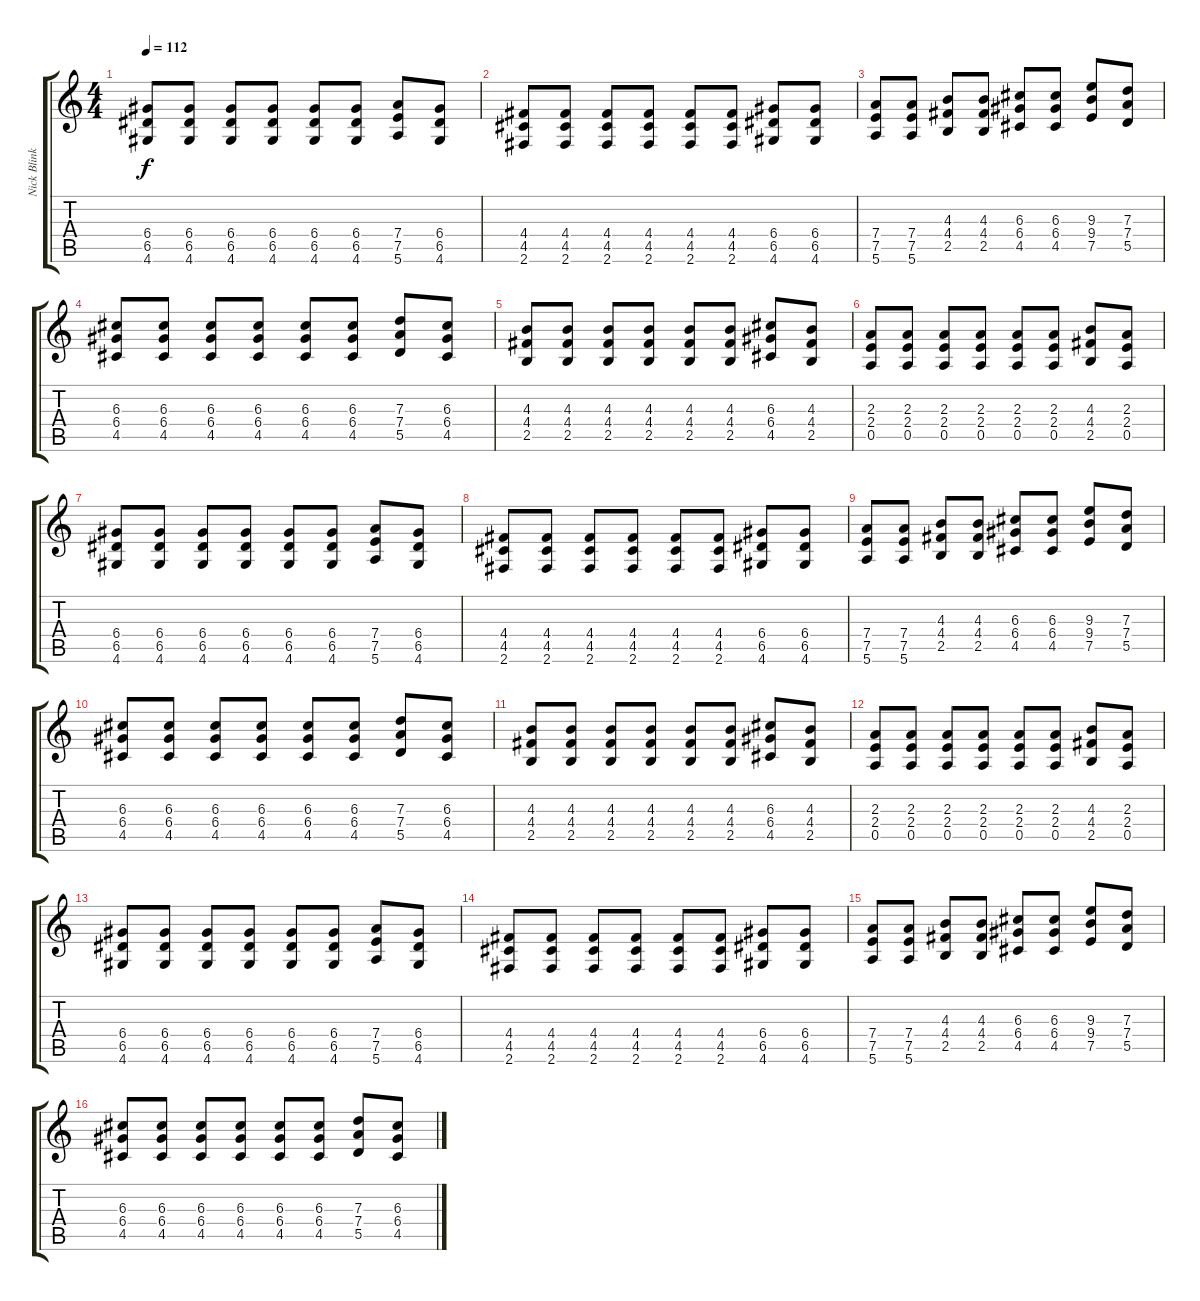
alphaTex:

\track ("Nick Blinko (Guitar)" "Nick Blink") {instrument overdrivenguitar}
\staff {score tabs}
\tuning (E4 B3 G3 D3 A2 E2) {hide}
\ts (4 4)
\tempo 112
\clef g2
\ks c
(6.4 6.5 4.6).8{dy f} (6.4 6.5 4.6).8 (6.4 6.5 4.6).8 (6.4 6.5 4.6).8 (6.4 6.5 4.6).8 (6.4 6.5 4.6).8 (7.4 7.5 5.6).8 (6.4 6.5 4.6).8 |
(4.4 4.5 2.6).8 (4.4 4.5 2.6).8 (4.4 4.5 2.6).8 (4.4 4.5 2.6).8 (4.4 4.5 2.6).8 (4.4 4.5 2.6).8 (6.4 6.5 4.6).8 (6.4 6.5 4.6).8 |
(7.4 7.5 5.6).8 (7.4 7.5 5.6).8 (4.3 4.4 2.5).8 (4.3 4.4 2.5).8 (6.3 6.4 4.5).8 (6.3 6.4 4.5).8 (9.3 9.4 7.5).8 (7.3 7.4 5.5).8 |
(6.3 6.4 4.5).8 (6.3 6.4 4.5).8 (6.3 6.4 4.5).8 (6.3 6.4 4.5).8 (6.3 6.4 4.5).8 (6.3 6.4 4.5).8 (7.3 7.4 5.5).8 (6.3 6.4 4.5).8 |
(4.3 4.4 2.5).8 (4.3 4.4 2.5).8 (4.3 4.4 2.5).8 (4.3 4.4 2.5).8 (4.3 4.4 2.5).8 (4.3 4.4 2.5).8 (6.3 6.4 4.5).8 (4.3 4.4 2.5).8 |
(2.3 2.4 0.5).8 (2.3 2.4 0.5).8 (2.3 2.4 0.5).8 (2.3 2.4 0.5).8 (2.3 2.4 0.5).8 (2.3 2.4 0.5).8 (4.3 4.4 2.5).8 (2.3 2.4 0.5).8 |
(6.4 6.5 4.6).8 (6.4 6.5 4.6).8 (6.4 6.5 4.6).8 (6.4 6.5 4.6).8 (6.4 6.5 4.6).8 (6.4 6.5 4.6).8 (7.4 7.5 5.6).8 (6.4 6.5 4.6).8 |
(4.4 4.5 2.6).8 (4.4 4.5 2.6).8 (4.4 4.5 2.6).8 (4.4 4.5 2.6).8 (4.4 4.5 2.6).8 (4.4 4.5 2.6).8 (6.4 6.5 4.6).8 (6.4 6.5 4.6).8 |
(7.4 7.5 5.6).8 (7.4 7.5 5.6).8 (4.3 4.4 2.5).8 (4.3 4.4 2.5).8 (6.3 6.4 4.5).8 (6.3 6.4 4.5).8 (9.3 9.4 7.5).8 (7.3 7.4 5.5).8 |
(6.3 6.4 4.5).8 (6.3 6.4 4.5).8 (6.3 6.4 4.5).8 (6.3 6.4 4.5).8 (6.3 6.4 4.5).8 (6.3 6.4 4.5).8 (7.3 7.4 5.5).8 (6.3 6.4 4.5).8 |
(4.3 4.4 2.5).8 (4.3 4.4 2.5).8 (4.3 4.4 2.5).8 (4.3 4.4 2.5).8 (4.3 4.4 2.5).8 (4.3 4.4 2.5).8 (6.3 6.4 4.5).8 (4.3 4.4 2.5).8 |
(2.3 2.4 0.5).8 (2.3 2.4 0.5).8 (2.3 2.4 0.5).8 (2.3 2.4 0.5).8 (2.3 2.4 0.5).8 (2.3 2.4 0.5).8 (4.3 4.4 2.5).8 (2.3 2.4 0.5).8 |
(6.4 6.5 4.6).8 (6.4 6.5 4.6).8 (6.4 6.5 4.6).8 (6.4 6.5 4.6).8 (6.4 6.5 4.6).8 (6.4 6.5 4.6).8 (7.4 7.5 5.6).8 (6.4 6.5 4.6).8 |
(4.4 4.5 2.6).8 (4.4 4.5 2.6).8 (4.4 4.5 2.6).8 (4.4 4.5 2.6).8 (4.4 4.5 2.6).8 (4.4 4.5 2.6).8 (6.4 6.5 4.6).8 (6.4 6.5 4.6).8 |
(7.4 7.5 5.6).8 (7.4 7.5 5.6).8 (4.3 4.4 2.5).8 (4.3 4.4 2.5).8 (6.3 6.4 4.5).8 (6.3 6.4 4.5).8 (9.3 9.4 7.5).8 (7.3 7.4 5.5).8 |
(6.3 6.4 4.5).8 (6.3 6.4 4.5).8 (6.3 6.4 4.5).8 (6.3 6.4 4.5).8 (6.3 6.4 4.5).8 (6.3 6.4 4.5).8 (7.3 7.4 5.5).8 (6.3 6.4 4.5).8
